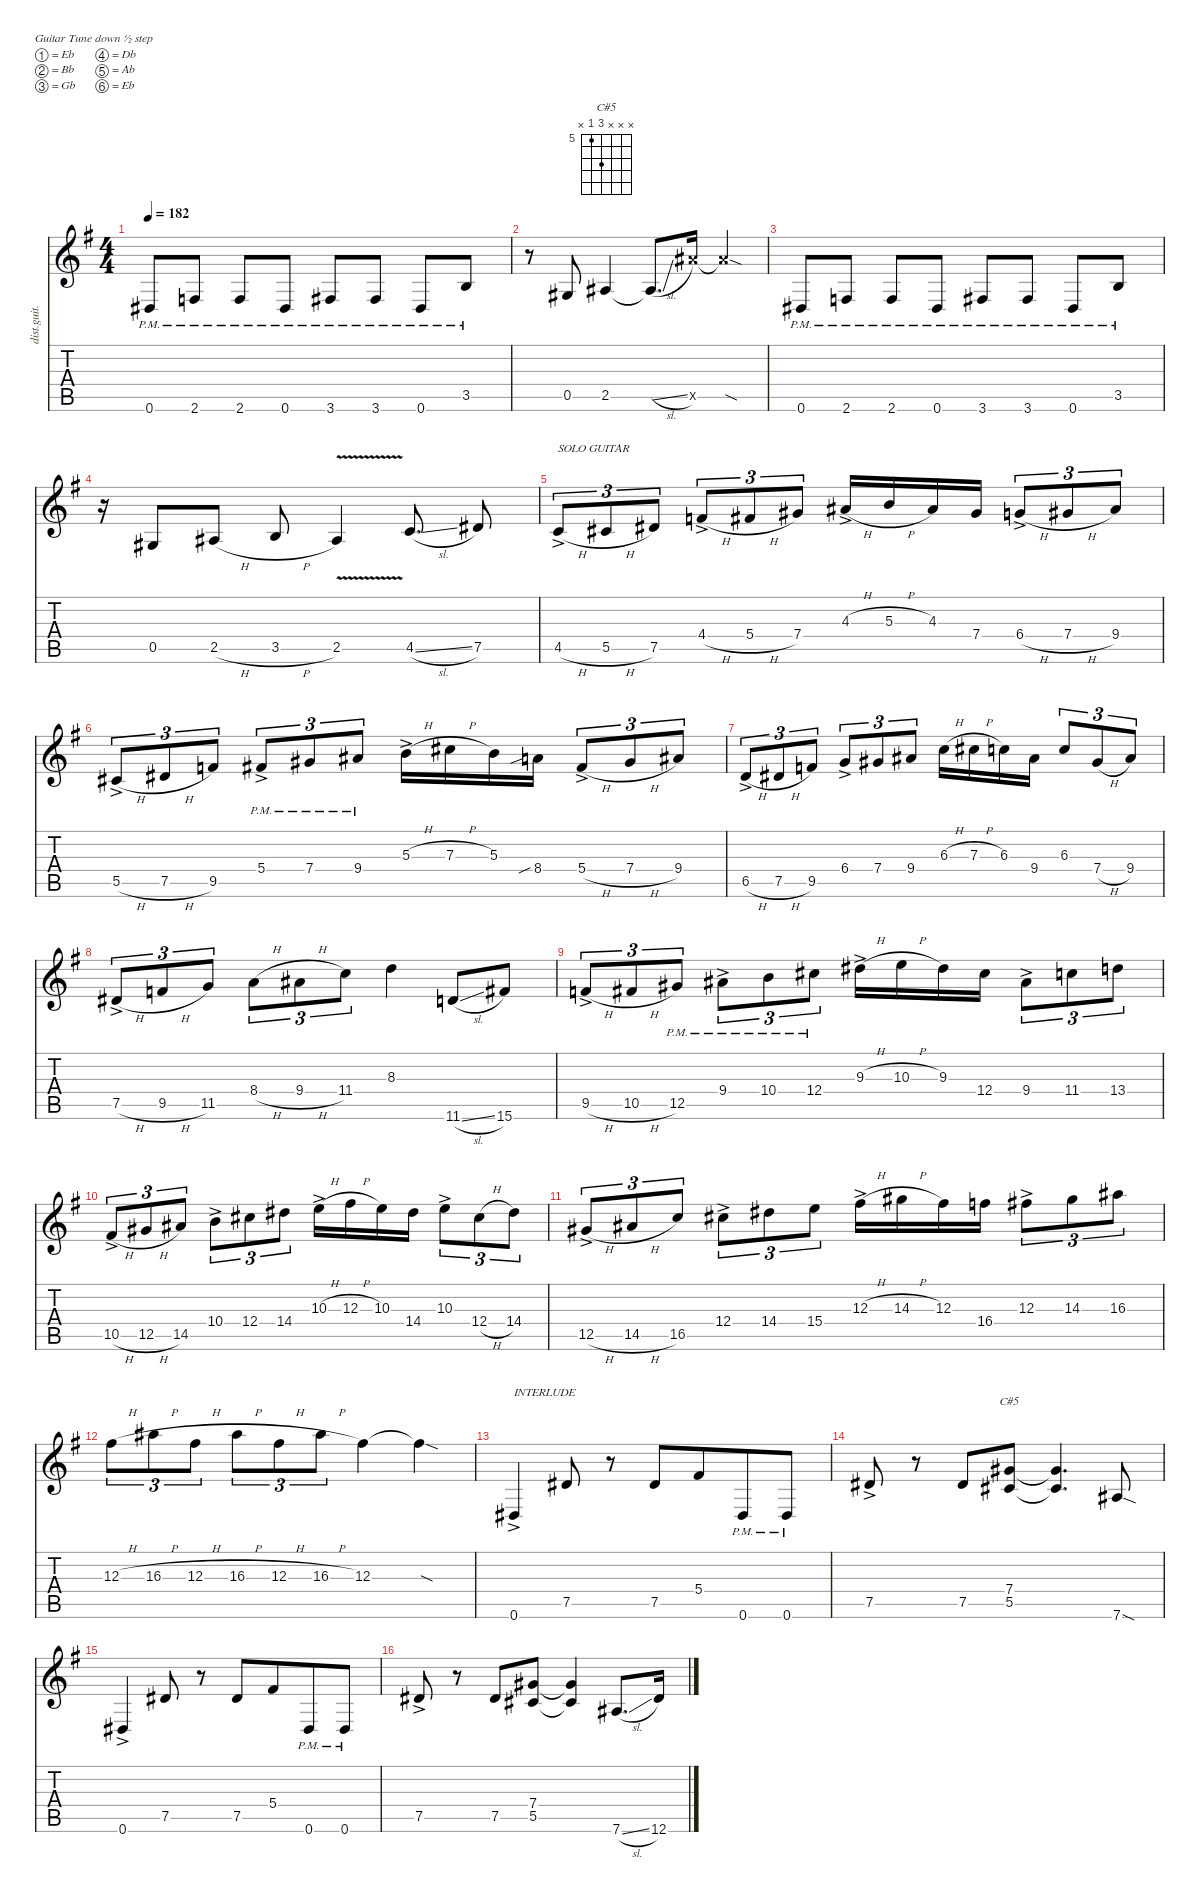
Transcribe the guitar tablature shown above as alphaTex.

\defaultSystemsLayout 4
\hideDynamics
\bracketExtendMode nobrackets
\otherSystemsTrackNameOrientation horizontal
\track ("Distortion 1" "dist.guit.") {defaultSystemsLayout 2 instrument distortionguitar}
\staff {score tabs}
\tuning (Eb4 Bb3 Gb3 Db3 Ab2 Eb2)
\chord ("C#5" x x x 7 5 x) {firstfret 5}
\ts (4 4)
\tempo 182
\clef g2
\ks g
0.6{pm acc #}.8{dy mf} 2.6{pm acc forcenatural}.8 2.6{pm acc forcenatural}.8 0.6{pm acc #}.8 3.6{pm acc #}.8 3.6{pm acc #}.8 0.6{pm acc #}.8 3.5{pm acc forcenatural}.8 |
r.8 0.5{acc #}.8 2.5{acc #}.4 2.5{sl t acc #}.8{d} 14.5{x acc #}.16 14.5{sod x t acc #}.4 |
0.6{pm acc #}.8 2.6{pm acc forcenatural}.8 2.6{pm acc forcenatural}.8 0.6{pm acc #}.8 3.6{pm acc #}.8 3.6{pm acc #}.8 0.6{pm acc #}.8 3.5{pm acc forcenatural}.8 |
r.16 0.5{acc #}.8 2.5{h acc #}.8 3.5{h acc forcenatural}.8 2.5{v acc #}.4 4.5{sl acc forcenatural}.8{d} 7.5{acc #}.8 |
4.5{h ac acc forcenatural}.8{tu (3 2) txt "SOLO GUITAR"} 5.5{h acc #}.8{tu (3 2)} 7.5{acc #}.8{tu (3 2)} 4.4{h ac acc forcenatural}.8{tu (3 2)} 5.4{h acc #}.8{tu (3 2)} 7.4{acc #}.8{tu (3 2)} 4.3{h ac acc #}.16 5.3{h acc forcenatural}.16 4.3{acc #}.16 7.4{acc #}.16 6.4{h ac acc forcenatural}.8{tu (3 2)} 7.4{h acc #}.8{tu (3 2)} 9.4{acc #}.8{tu (3 2)} |
5.5{h ac acc #}.8{tu (3 2)} 7.5{h acc #}.8{tu (3 2)} 9.5{acc forcenatural}.8{tu (3 2)} 5.4{ac pm acc #}.8{tu (3 2)} 7.4{pm acc #}.8{tu (3 2)} 9.4{pm acc #}.8{tu (3 2)} 5.3{h ac acc forcenatural}.16 7.3{h acc #}.16 5.3{acc forcenatural}.16 8.4{sib acc forcenatural}.16 5.4{h ac acc #}.8{tu (3 2)} 7.4{h acc #}.8{tu (3 2)} 9.4{acc #}.8{tu (3 2)} |
6.5{h ac acc forcenatural}.8{tu (3 2)} 7.5{h acc #}.8{tu (3 2)} 9.5{acc forcenatural}.8{tu (3 2)} 6.4{ac acc forcenatural}.8{tu (3 2)} 7.4{acc #}.8{tu (3 2)} 9.4{acc #}.8{tu (3 2)} 6.3{h acc forcenatural}.16 7.3{h acc #}.16 6.3{acc forcenatural}.16 9.4{acc #}.16 6.3{acc forcenatural}.8{tu (3 2)} 7.4{h acc #}.8{tu (3 2)} 9.4{acc #}.8{tu (3 2)} |
7.5{h ac acc #}.8{tu (3 2)} 9.5{h acc forcenatural}.8{tu (3 2)} 11.5{acc forcenatural}.8{tu (3 2)} 8.4{h acc forcenatural}.8{tu (3 2)} 9.4{h acc #}.8{tu (3 2)} 11.4{acc forcenatural}.8{tu (3 2)} 8.3{acc forcenatural}.4 11.6{sl acc forcenatural}.8 15.6{acc #}.8 |
9.5{h ac acc forcenatural}.8{tu (3 2)} 10.5{h acc #}.8{tu (3 2)} 12.5{pm acc #}.8{tu (3 2)} 9.4{ac pm acc #}.8{tu (3 2)} 10.4{pm acc forcenatural}.8{tu (3 2)} 12.4{pm acc #}.8{tu (3 2)} 9.3{h ac acc #}.16 10.3{h acc forcenatural}.16 9.3{acc #}.16 12.4{acc #}.16 9.4{ac acc #}.8{tu (3 2)} 11.4{acc forcenatural}.8{tu (3 2)} 13.4{acc forcenatural}.8{tu (3 2)} |
10.5{h ac acc #}.8{tu (3 2)} 12.5{h acc #}.8{tu (3 2)} 14.5{acc #}.8{tu (3 2)} 10.4{ac acc forcenatural}.8{tu (3 2)} 12.4{acc #}.8{tu (3 2)} 14.4{acc #}.8{tu (3 2)} 10.3{h ac acc forcenatural}.16 12.3{h acc #}.16 10.3{acc forcenatural}.16 14.4{acc #}.16 10.3{ac acc forcenatural}.8{tu (3 2)} 12.4{h acc #}.8{tu (3 2)} 14.4{acc #}.8{tu (3 2)} |
12.5{h ac acc #}.8{tu (3 2)} 14.5{h acc #}.8{tu (3 2)} 16.5{acc forcenatural}.8{tu (3 2)} 12.4{ac acc #}.8{tu (3 2)} 14.4{acc #}.8{tu (3 2)} 15.4{acc forcenatural}.8{tu (3 2)} 12.3{h ac acc #}.16 14.3{h acc #}.16 12.3{acc #}.16 16.4{acc forcenatural}.16 12.3{ac acc #}.8{tu (3 2)} 14.3{acc #}.8{tu (3 2)} 16.3{acc #}.8{tu (3 2)} |
12.3{h acc #}.8{tu (3 2)} 16.3{h acc #}.8{tu (3 2)} 12.3{h acc #}.8{tu (3 2)} 16.3{h acc #}.8{tu (3 2)} 12.3{h acc #}.8{tu (3 2)} 16.3{h acc #}.8{tu (3 2)} 12.3{acc #}.4 12.3{sod t acc #}.4 |
0.6{ac acc #}.4{txt "INTERLUDE"} 7.5{acc #}.8 r.8 7.5{acc #}.8{beam merge} 5.4{acc #}.8{beam merge} 0.6{pm acc #}.8{beam merge} 0.6{pm acc #}.8 |
7.5{ac acc #}.8 r.8 7.5{acc #}.8 (5.5{acc #} 7.4{acc #}).8{ch "C#5"} (7.4{t acc #} 5.5{t acc #}).4{d} 7.6{sod acc #}.8 |
0.6{ac acc #}.4 7.5{acc #}.8 r.8 7.5{acc #}.8{beam merge} 5.4{acc #}.8{beam merge} 0.6{pm acc #}.8{beam merge} 0.6{pm acc #}.8 |
7.5{ac acc #}.8 r.8 7.5{acc #}.8 (5.5{acc #} 7.4{acc #}).8 (7.4{t acc #} 5.5{t acc #}).4 7.6{sl acc #}.8{d} 12.6{acc #}.16
